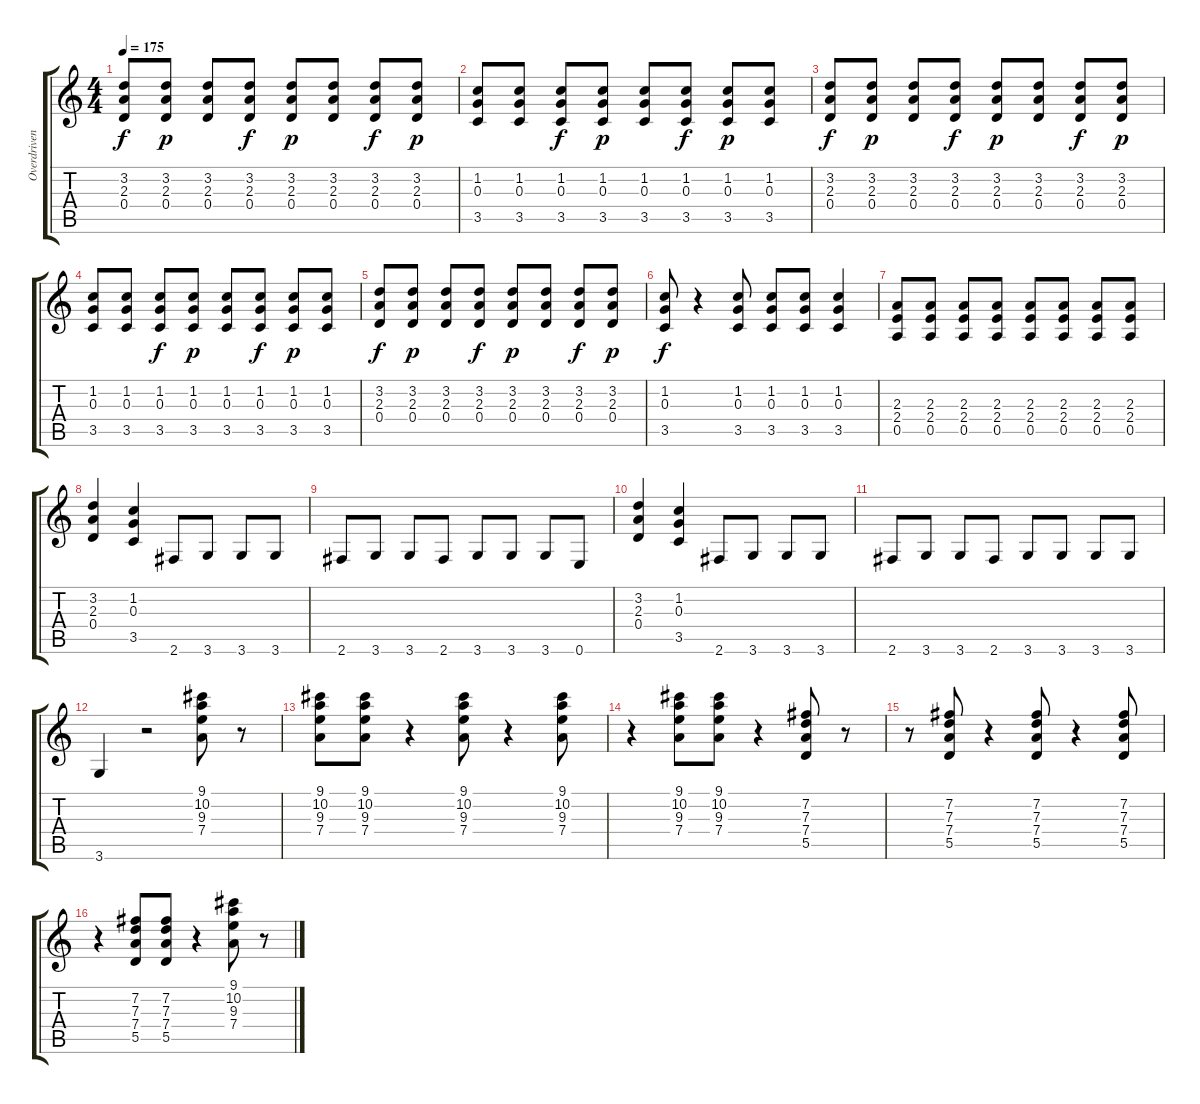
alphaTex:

\track ("Overdriven" "Overdriven") {instrument overdrivenguitar}
\staff {score tabs}
\tuning (E4 B3 G3 D3 A2 E2) {hide}
\ts (4 4)
\tempo 175
\clef g2
\ks c
(3.2 2.3 0.4).8{dy f} (3.2 2.3 0.4).8{dy p} (3.2 2.3 0.4).8 (3.2 2.3 0.4).8{dy f} (3.2 2.3 0.4).8{dy p} (3.2 2.3 0.4).8 (3.2 2.3 0.4).8{dy f} (3.2 2.3 0.4).8{dy p} |
(1.2 0.3 3.5).8 (1.2 0.3 3.5).8 (1.2 0.3 3.5).8{dy f} (1.2 0.3 3.5).8{dy p} (1.2 0.3 3.5).8 (1.2 0.3 3.5).8{dy f} (1.2 0.3 3.5).8{dy p} (1.2 0.3 3.5).8 |
(3.2 2.3 0.4).8{dy f} (3.2 2.3 0.4).8{dy p} (3.2 2.3 0.4).8 (3.2 2.3 0.4).8{dy f} (3.2 2.3 0.4).8{dy p} (3.2 2.3 0.4).8 (3.2 2.3 0.4).8{dy f} (3.2 2.3 0.4).8{dy p} |
(1.2 0.3 3.5).8 (1.2 0.3 3.5).8 (1.2 0.3 3.5).8{dy f} (1.2 0.3 3.5).8{dy p} (1.2 0.3 3.5).8 (1.2 0.3 3.5).8{dy f} (1.2 0.3 3.5).8{dy p} (1.2 0.3 3.5).8 |
(3.2 2.3 0.4).8{dy f} (3.2 2.3 0.4).8{dy p} (3.2 2.3 0.4).8 (3.2 2.3 0.4).8{dy f} (3.2 2.3 0.4).8{dy p} (3.2 2.3 0.4).8 (3.2 2.3 0.4).8{dy f} (3.2 2.3 0.4).8{dy p} |
(1.2 0.3 3.5).8{dy f} r.4 (1.2 0.3 3.5).8 (1.2 0.3 3.5).8 (1.2 0.3 3.5).8 (1.2 0.3 3.5).4 |
(2.3 2.4 0.5).8 (2.3 2.4 0.5).8 (2.3 2.4 0.5).8 (2.3 2.4 0.5).8 (2.3 2.4 0.5).8 (2.3 2.4 0.5).8 (2.3 2.4 0.5).8 (2.3 2.4 0.5).8 |
(3.2 2.3 0.4).4 (1.2 0.3 3.5).4 2.6.8 3.6.8 3.6.8 3.6.8 |
2.6.8 3.6.8 3.6.8 2.6.8 3.6.8 3.6.8 3.6.8 0.6.8 |
(3.2 2.3 0.4).4 (1.2 0.3 3.5).4 2.6.8 3.6.8 3.6.8 3.6.8 |
2.6.8 3.6.8 3.6.8 2.6.8 3.6.8 3.6.8 3.6.8 3.6.8 |
3.6.4 r.2 (9.1 10.2 9.3 7.4).8 r.8 |
(9.1 10.2 9.3 7.4).8 (9.1 10.2 9.3 7.4).8 r.4 (9.1 10.2 9.3 7.4).8 r.4 (9.1 10.2 9.3 7.4).8 |
r.4 (9.1 10.2 9.3 7.4).8 (9.1 10.2 9.3 7.4).8 r.4 (7.2 7.3 7.4 5.5).8 r.8 |
r.8 (7.2 7.3 7.4 5.5).8 r.4 (7.2 7.3 7.4 5.5).8 r.4 (7.2 7.3 7.4 5.5).8 |
r.4 (7.2 7.3 7.4 5.5).8 (7.2 7.3 7.4 5.5).8 r.4 (9.1 10.2 9.3 7.4).8 r.8
